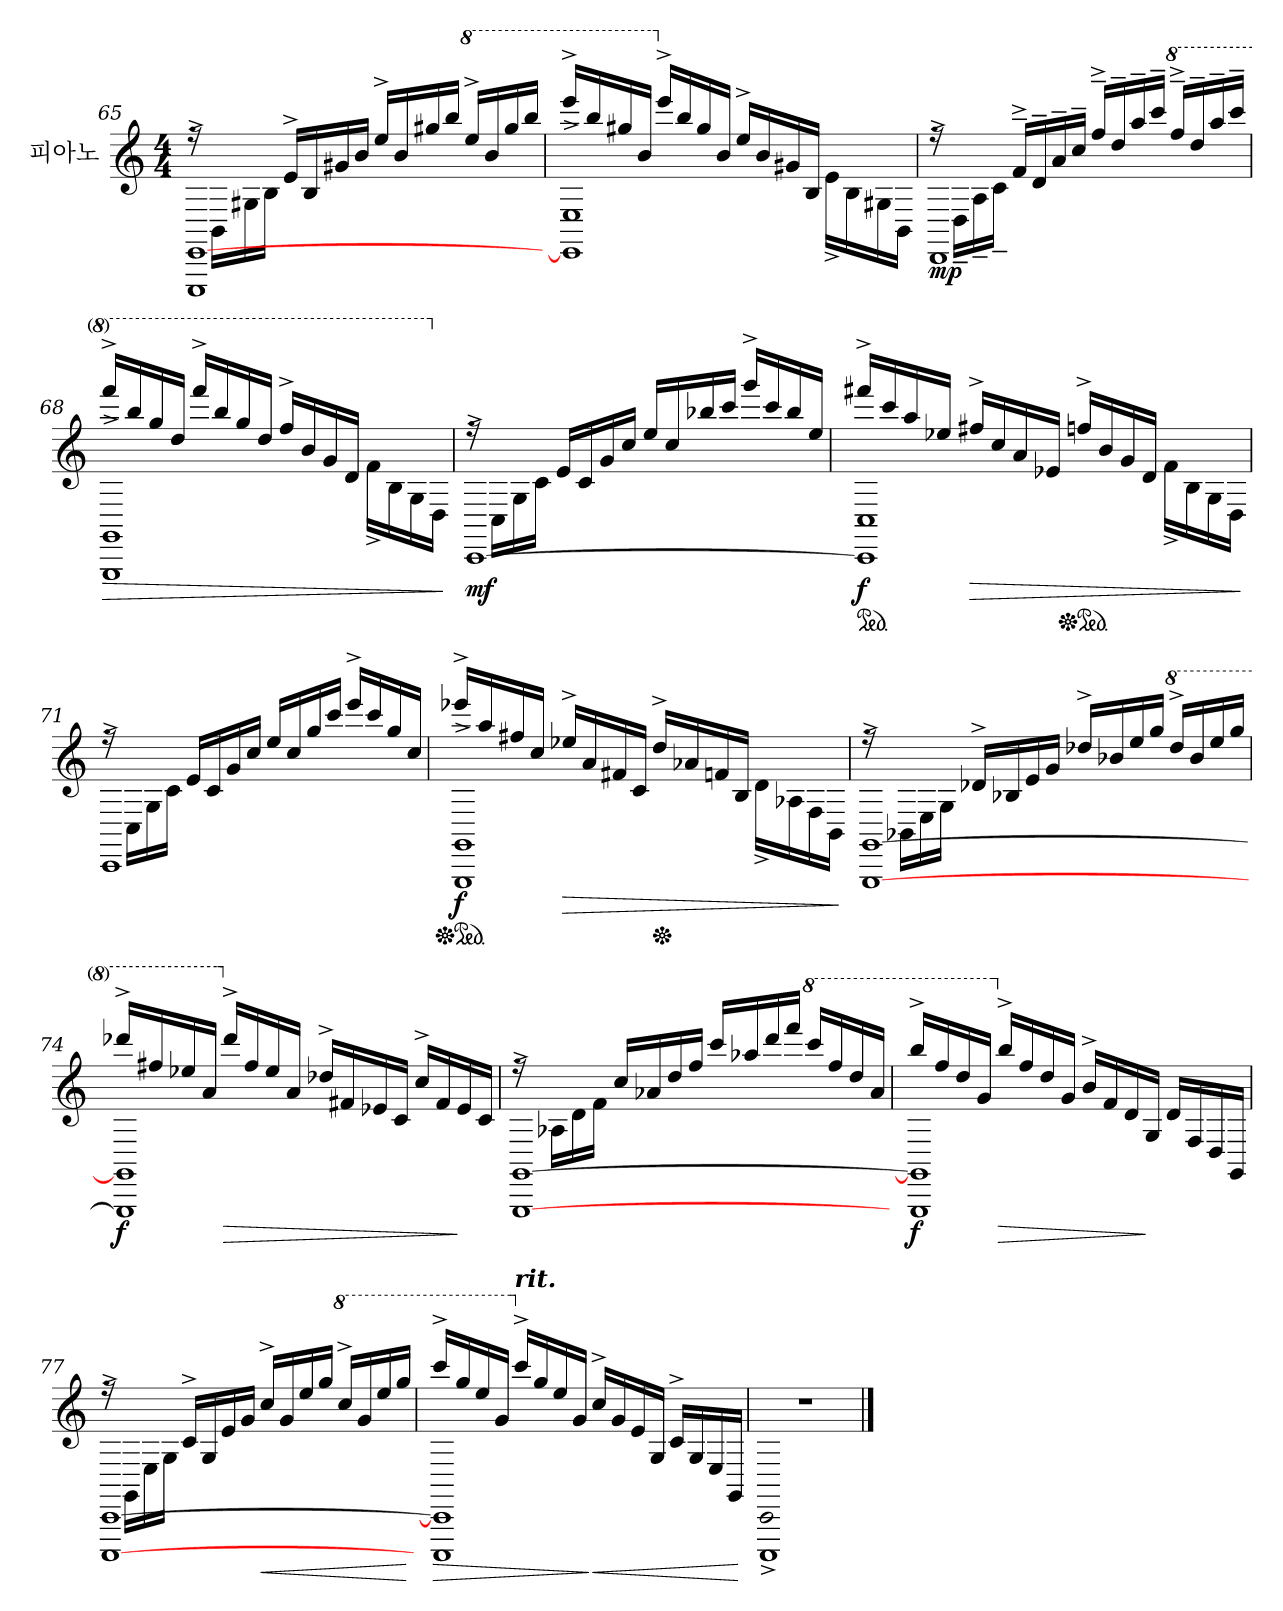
**kern	**dynam
*part1	*part1
*staff1	*staff1
*I"피아노	*
!!LO:LB:g=z
*clefG2	*
*k[]	*
*M4/4	*
=65	=65
*^	*
*	*^	*
4ryy	16r	1EEE^ [1EE^	.
.	16BB\LL	.	.
.	16G#X\	.	.
.	16B\JJ	.	.
16e^/LL	4ryy	.	.
16B/	.	.	.
16g#X/	.	.	.
16b/JJ	.	.	.
16ee^/LL	2ryy	.	.
16b/	.	.	.
16gg#X/	.	.	.
16bb/JJ	.	.	.
*8va	*	*	*
16eee^/LL	.	.	.
16bb/	.	.	.
16ggg#/	.	.	.
16bbb/JJ	.	.	.
=66	=66	=66	=66
16eeee^/LL	2.ryy	1E]^ 1e^	.
16bbb/	.	.	.
16ggg#X/	.	.	.
16bb/JJ	.	.	.
*X8va	*	*	*
16eee^/LL	.	.	.
16bb/	.	.	.
16gg#/	.	.	.
16b/JJ	.	.	.
16ee^/LL	.	.	.
16b/	.	.	.
16g#X/	.	.	.
16B/JJ	.	.	.
16ryy	16e^\LL	.	.
16ryy	16B\	.	.
16ryy	16G#X\	.	.
16ryy	16BB\JJ	.	.
!!LO:PB:g=z	!!	!!
=67	=67	=67	=67
!	!	!	!LO:DY:b
4ryy	16r	1DD^	mp
.	16D~\LL	.	.
.	16A~\	.	.
.	16c~\JJ	.	.
16f~^/LL	4ryy	.	.
16d~/	.	.	.
16a~/	.	.	.
16cc~/JJ	.	.	.
16ff~^/LL	2ryy	.	.
16dd~/	.	.	.
16aa~/	.	.	.
16ccc~/JJ	.	.	.
*8va	*	*	*
16fff~^/LL	.	.	.
16ddd~/	.	.	.
16aaa~/	.	.	.
16cccc~/JJ	.	.	.
=68	=68	=68	=68
!	!	!	!LO:HP:b
16ffff^/LL	2.ryy	1GG^ 1G^	>
16bbb/	.	.	.
16ggg/	.	.	.
16ddd/JJ	.	.	.
16ffff^/LL	.	.	.
16bbb/	.	.	.
16ggg/	.	.	.
16ddd/JJ	.	.	.
*MM160	*	*	*
16fff^/LL	.	.	.
16bb/	.	.	.
16gg/	.	.	.
16dd/JJ	.	.	.
*MM135	*	*	*
16ryy	16ff^\LL	.	.
16ryy	16b\	.	.
16ryy	16g\	.	.
16ryy	16d\JJ	.	.
*v	*v	*v	*
.	]
!!LO:LB:g=z
=69	=69
*X8va	*
*MM178	*
*^	*
*	*^	*
!	!	!	!LO:DY:b
4ryy	16r	[1CC^	mf
.	16C\LL	.	.
.	16G\	.	.
.	16c\JJ	.	.
16e/LL	4ryy	.	.
16c/	.	.	.
16g/	.	.	.
16cc/JJ	.	.	.
16ee/LL	2ryy	.	.
16cc/	.	.	.
16bb-X/	.	.	.
16ccc/JJ	.	.	.
16ggg^/LL	.	.	.
16ccc/	.	.	.
16bb-/	.	.	.
16ee/JJ	.	.	.
=70	=70	=70	=70
*ped	*	*	*
!	!	!	!LO:DY:b
16fff#X^/LL	2.ryy	1CC] 1C	f
16ccc/	.	.	.
16aa/	.	.	.
16ee-X/JJ	.	.	.
!	!	!	!LO:HP:b
16ff#X^/LL	.	.	>
16cc/	.	.	.
16a/	.	.	.
16e-X/JJ	.	.	.
*Xped	*	*	*
*ped	*	*	*
16ffn^/LL	.	.	.
16b/	.	.	.
16g/	.	.	.
16d/JJ	.	.	.
16ryy	16f^\LL	.	.
16ryy	16B\	.	.
16ryy	16G\	.	.
16ryy	16D\JJ	.	.
*v	*v	*v	*
.	]
!!LO:LB:g=z
=71	=71
*^	*
*	*^	*
4ryy	16r	1CC^	.
.	16C\LL	.	.
.	16G\	.	.
.	16c\JJ	.	.
16e/LL	4ryy	.	.
16c/	.	.	.
16g/	.	.	.
16cc/JJ	.	.	.
16ee/LL	2ryy	.	.
16cc/	.	.	.
16gg/	.	.	.
16ccc/JJ	.	.	.
16eee^/LL	.	.	.
16ccc/	.	.	.
16gg/	.	.	.
16cc/JJ	.	.	.
=72	=72	=72	=72
*Xped	*	*	*
*ped	*	*	*
!	!	!	!LO:DY:b
16eee-X^/LL	2.ryy	1GGG^ 1GG^	f
16aa/	.	.	.
16ff#X/	.	.	.
16cc/JJ	.	.	.
!	!	!	!LO:HP:b
16ee-X^/LL	.	.	>
16a/	.	.	.
16f#X/	.	.	.
16c/JJ	.	.	.
*Xped	*	*	*
16dd^/LL	.	.	.
16a-X/	.	.	.
16fn/	.	.	.
16B/JJ	.	.	.
16ryy	16d^\LL	.	.
16ryy	16A-X\	.	.
16ryy	16F\	.	.
16ryy	16BB\JJ	.	.
*v	*v	*v	*
.	]
!!LO:LB:g=z
=73	=73
*^	*
*	*^	*
4ryy	16r	[1GGG^ [1GG^	.
.	16BB-X\LL	.	.
.	16E\	.	.
.	16G\JJ	.	.
16d-X^/LL	4ryy	.	.
16B-X/	.	.	.
16e/	.	.	.
16g/JJ	.	.	.
16dd-X^/LL	2ryy	.	.
16b-X/	.	.	.
16ee/	.	.	.
16gg/JJ	.	.	.
*8va	*	*	*
16ddd-^/LL	.	.	.
16bb-/	.	.	.
16eee/	.	.	.
16ggg/JJ	.	.	.
=74	=74	=74	=74
!	!	!	!LO:DY:b
16dddd-X^/LL	2.ryy	1GG] 1G]	f
16fff#X/	.	.	.
16eee-X/	.	.	.
16aa/JJ	.	.	.
*X8va	*	*	*
!	!	!	!LO:HP:b
16ddd-^/LL	.	.	>
16ff#/	.	.	.
16ee-/	.	.	.
16a/JJ	.	.	.
16dd-X^/LL	.	.	.
16f#X/	.	.	.
16e-X/	.	.	.
16c/JJ	.	.	.
16cc^/LL	16ryy	.	.
16f#/	16ryy	.	.
16e-/	16ryy	.	]
16c/JJ	16ryy	.	.
!!LO:PB:g=z	!!	!!
=75	=75	=75	=75
4ryy	16r	[1GGG^ [1GG^	.
.	16A-X\LL	.	.
.	16d\	.	.
.	16f\JJ	.	.
16cc/LL	4ryy	.	.
16a-X/	.	.	.
16dd/	.	.	.
16ff/JJ	.	.	.
16ccc/LL	2ryy	.	.
16aa-X/	.	.	.
16ddd/	.	.	.
16fff/JJ	.	.	.
*8va	*	*	*
16cccc/LL	.	.	.
16fff/	.	.	.
16ddd/	.	.	.
16aa-/JJ	.	.	.
=76	=76	=76	=76
!	!	!	!LO:DY:b
16bbb^/LL	2.ryy	1GG] 1G]	f
16fff/	.	.	.
16ddd/	.	.	.
16gg/JJ	.	.	.
*X8va	*	*	*
!	!	!	!LO:HP:b
16bb^/LL	.	.	>
16ff/	.	.	.
16dd/	.	.	.
16g/JJ	.	.	.
16b^/LL	.	.	.
16f/	.	.	.
16d/	.	.	.
16G/JJ	.	.	]
16d/LL	16ryy	.	.
16F/	16ryy	.	.
16D/	16ryy	.	.
16GG/JJ	16ryy	.	.
!!LO:LB:g=z	!!	!!
=77	=77	=77	=77
4ryy	16r	[1CCC^ [1CC^	.
.	16GG\LL	.	.
.	16E\	.	.
.	16G\JJ	.	.
16c^/LL	4ryy	.	.
16G/	.	.	.
16e/	.	.	.
16g/JJ	.	.	.
!	!	!	!LO:HP:b
16cc^/LL	2ryy	.	<
16g/	.	.	.
16ee/	.	.	.
16gg/JJ	.	.	.
*8va	*	*	*
16ccc^/LL	.	.	.
16gg/	.	.	.
16eee/	.	.	.
16ggg/JJ	.	.	.
*v	*v	*v	*
.	[
=78	=78
!	!LO:HP:b
*^	*
*	*^	*
16cccc^/LL	2.ryy	1CC] 1C]	>
16ggg/	.	.	.
16eee/	.	.	.
16gg/JJ	.	.	.
*X8va	*	*	*
*MM160	*	*	*
!LO:TX:a:Bi:t=rit.	!	!	!
16ccc^/LL	.	.	.
16gg/	.	.	.
16ee/	.	.	.
16g/JJ	.	.	.
*MM120	*	*	*
!	!	!	!LO:HP:n=1:b
16cc^/LL	.	.	] <
16g/	.	.	.
16e/	.	.	.
16G/JJ	.	.	.
*MM80	*	*	*
16c^/LL	16ryy	.	.
16G/	16ryy	.	.
16E/	16ryy	.	.
16GG/JJ	16ryy	.	.
*v	*v	*v	*
.	[
=79	=79
*^	*
!	!LO:N:n=2:head=open	!
1r	1CCC^ 1CC^	.
*v	*v	*
==	==
*-	*-
